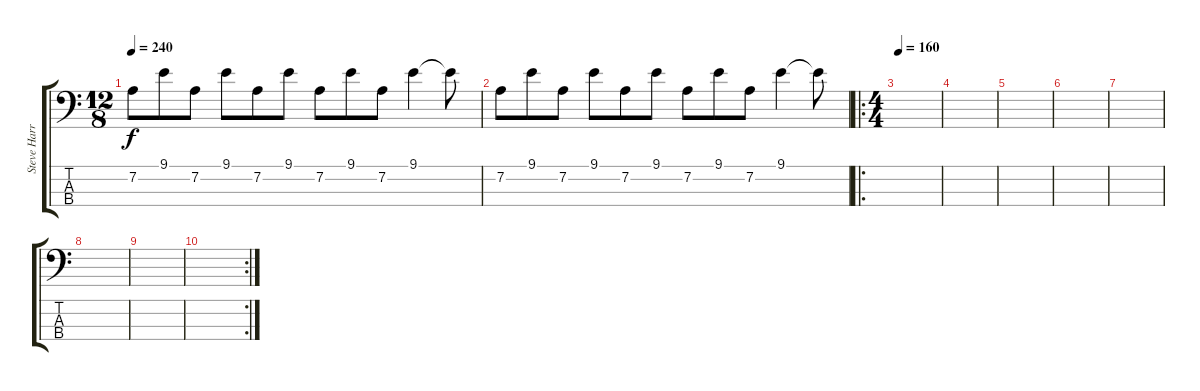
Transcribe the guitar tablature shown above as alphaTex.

\track ("Steve Harris (Acoustic Bass)" "Steve Harr") {instrument acousticbass}
\staff {score tabs}
\tuning (G2 D2 A1 E1) {hide}
\ts (12 8)
\tempo 240
\clef f4
\ks c
7.2.8{dy f} 9.1.8 7.2.8 9.1.8 7.2.8 9.1.8 7.2.8 9.1.8 7.2.8 9.1.4 9.1{t}.8 |
7.2.8 9.1.8 7.2.8 9.1.8 7.2.8 9.1.8 7.2.8 9.1.8 7.2.8 9.1.4 9.1{t}.8 |
\ro
\ts (4 4)
\tempo 160
|
|
|
|
|
|
|
\rc 2
